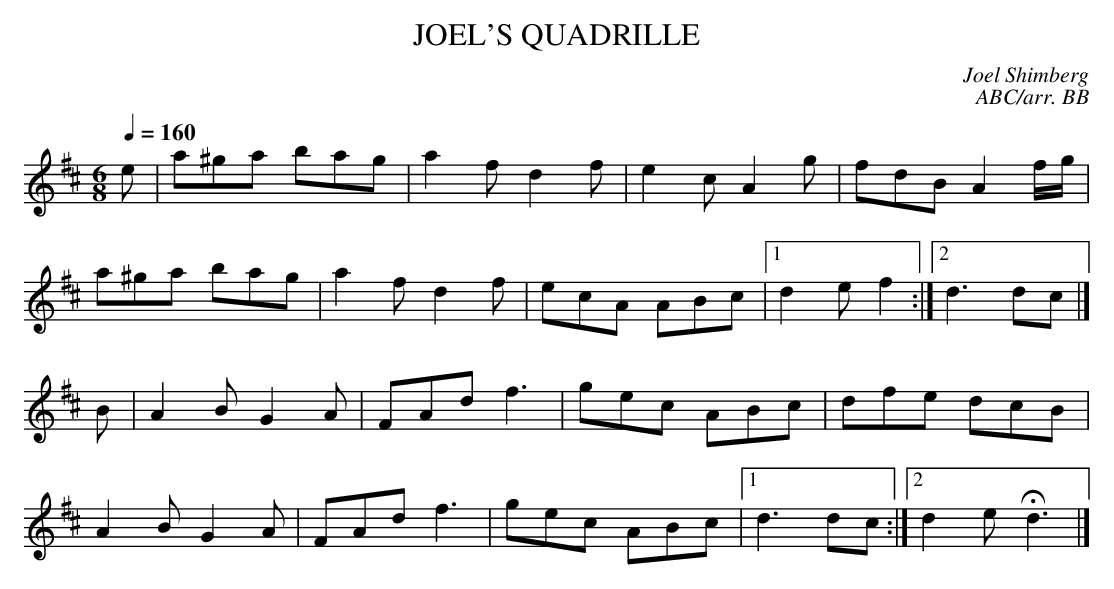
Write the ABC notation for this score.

X:1
T:JOEL'S QUADRILLE
C:Joel Shimberg
C:ABC/arr. BB
a neat tune in any context!
2:Alternative mm 15 - 16: /A2G ABc/d3 D3/
L:1/8
M:6/8
Q:1/4=160
K:D
e|a^ga bag|a2f d2f|e2c A2g|fdB A2 f/g/|
a^ga bag|a2f d2f|ecA ABc|1 d2e f2:|2 d3 dc|]
B|A2B G2A|FAd f3|gec ABc|dfe dcB|
A2B G2A|FAd f3|gec ABc|1 d3 dc:|2 d2e Hd3|]
